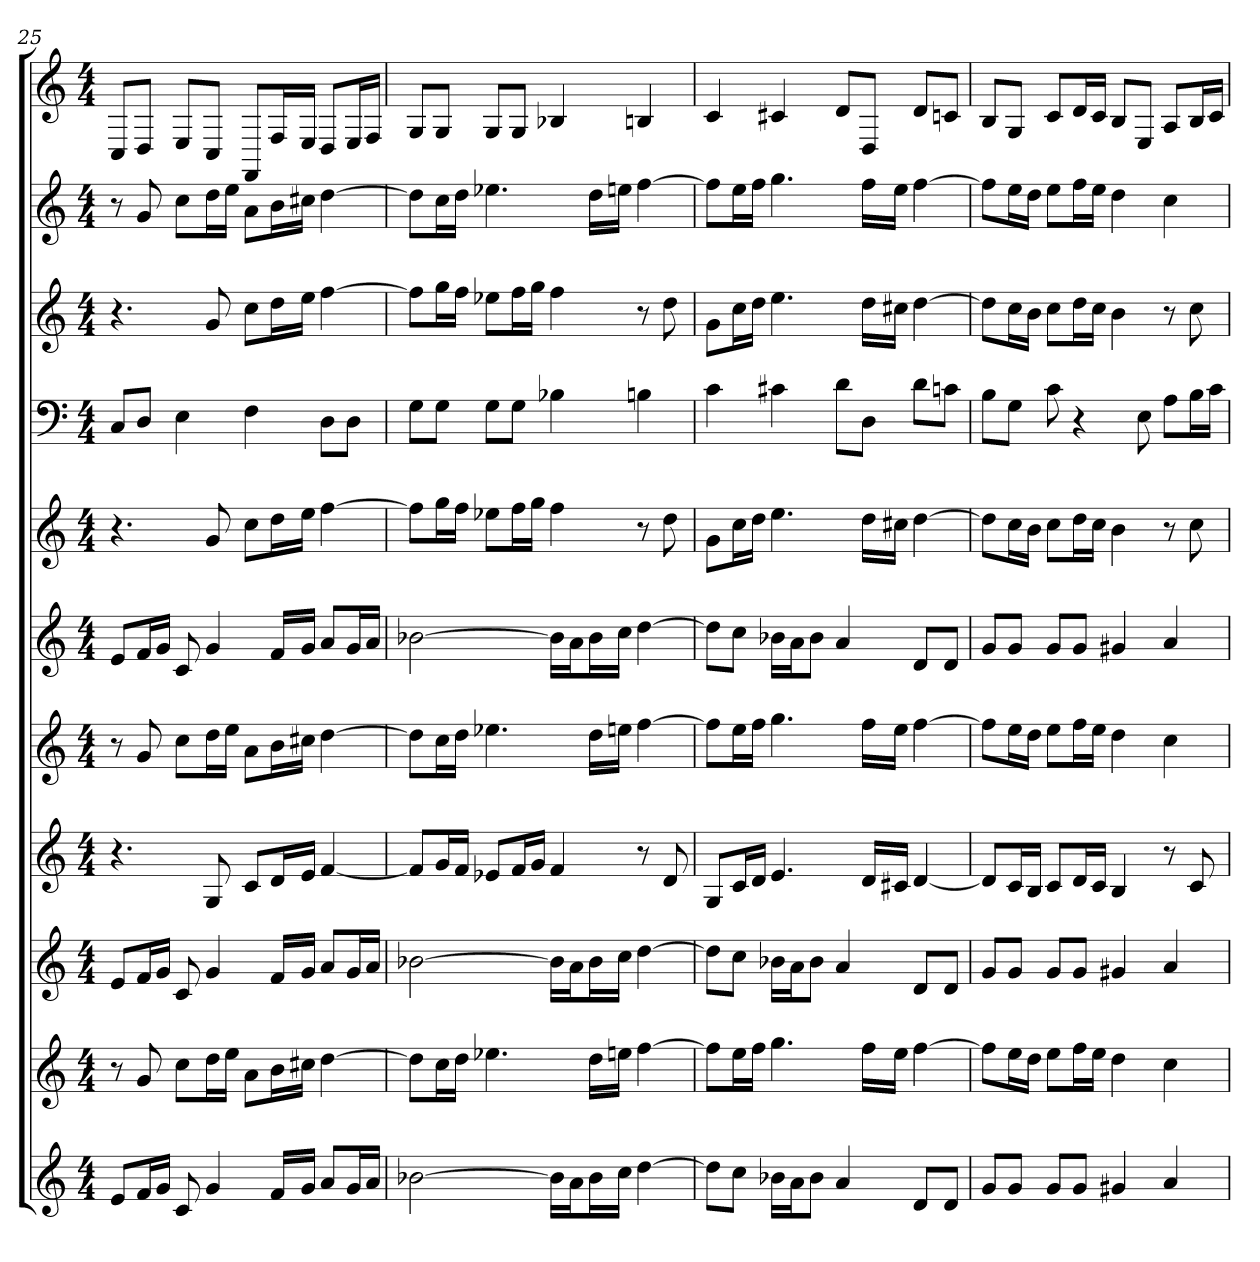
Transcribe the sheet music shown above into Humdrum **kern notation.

**kern	**kern	**kern	**kern	**kern	**kern	**kern	**kern	**kern	**kern	**kern
*part11	*part10	*part9	*part8	*part7	*part6	*part5	*part4	*part3	*part2	*part1
*staff11	*staff10	*staff9	*staff8	*staff7	*staff6	*staff5	*staff4	*staff3	*staff2	*staff1
*clefG2	*clefG2	*clefG2	*clefG2	*clefG2	*clefG2	*clefG2	*clefF4	*clefG2	*clefG2	*clefG2
*k[]	*k[]	*k[]	*k[]	*k[]	*k[]	*k[]	*k[]	*k[]	*k[]	*k[]
*a:	*a:	*a:	*a:	*a:	*a:	*a:	*a:	*a:	*a:	*a:
*M4/4	*M4/4	*M4/4	*M4/4	*M4/4	*M4/4	*M4/4	*M4/4	*M4/4	*M4/4	*M4/4
=25	=25	=25	=25	=25	=25	=25	=25	=25	=25	=25
8e/L	8r	8e/L	4.r	8r	8e/L	4.r	8C/L	4.r	8r	8C/L
16f/L	8g	16f/L	.	8g	16f/L	.	8D/J	.	8g	8D/J
16g/JJ	.	16g/JJ	.	.	16g/JJ	.	.	.	.	.
8c	8cc\L	8c	.	8cc\L	8c	.	4E	.	8cc\L	8E/L
4g	16dd\L	4g	8G	16dd\L	4g	8g	.	8g	16dd\L	8C/J
.	16ee\JJ	.	.	16ee\JJ	.	.	.	.	16ee\JJ	.
.	8a\L	.	8c/L	8a\L	.	8cc\L	4F	8cc\L	8a\L	8FF/L
16f/LL	16b\L	16f/LL	16d/L	16b\L	16f/LL	16dd\L	.	16dd\L	16b\L	16F/L
16g/JJ	16cc#X\JJ	16g/JJ	16e/JJ	16cc#X\JJ	16g/JJ	16ee\JJ	.	16ee\JJ	16cc#X\JJ	16E/JJ
8a/L	[4dd	8a/L	[4f	[4dd	8a/L	[4ff	8D\L	[4ff	[4dd	8D/L
16g/L	.	16g/L	.	.	16g/L	.	8D\J	.	.	16E/L
16a/JJ	.	16a/JJ	.	.	16a/JJ	.	.	.	.	16F/JJ
=26	=26	=26	=26	=26	=26	=26	=26	=26	=26	=26
[2b-X	8dd\L]	[2b-X	8f/L]	8dd\L]	[2b-X	8ff\L]	8G\L	8ff\L]	8dd\L]	8G/L
.	16cc\L	.	16g/L	16cc\L	.	16gg\L	8G\J	16gg\L	16cc\L	8G/J
.	16dd\JJ	.	16f/JJ	16dd\JJ	.	16ff\JJ	.	16ff\JJ	16dd\JJ	.
.	4.ee-X	.	8e-X/L	4.ee-X	.	8ee-X\L	8G\L	8ee-X\L	4.ee-X	8G/L
.	.	.	16f/L	.	.	16ff\L	8G\J	16ff\L	.	8G/J
.	.	.	16g/JJ	.	.	16gg\JJ	.	16gg\JJ	.	.
16b-\LL]	.	16b-\LL]	4f	.	16b-\LL]	4ff	4B-X	4ff	.	4B-X
16a\J	.	16a\J	.	.	16a\J	.	.	.	.	.
16b-\L	16dd\LL	16b-\L	.	16dd\LL	16b-\L	.	.	.	16dd\LL	.
16cc\JJ	16een\JJ	16cc\JJ	.	16een\JJ	16cc\JJ	.	.	.	16een\JJ	.
[4dd	[4ff	[4dd	8r	[4ff	[4dd	8r	4Bn	8r	[4ff	4Bn
.	.	.	8d	.	.	8dd	.	8dd	.	.
=27	=27	=27	=27	=27	=27	=27	=27	=27	=27	=27
8dd\L]	8ff\L]	8dd\L]	8G/L	8ff\L]	8dd\L]	8g\L	4c	8g\L	8ff\L]	4c
8cc\J	16ee\L	8cc\J	16c/L	16ee\L	8cc\J	16cc\L	.	16cc\L	16ee\L	.
.	16ff\JJ	.	16d/JJ	16ff\JJ	.	16dd\JJ	.	16dd\JJ	16ff\JJ	.
16b-X\LL	4.gg	16b-X\LL	4.e	4.gg	16b-X\LL	4.ee	4c#X	4.ee	4.gg	4c#X
16a\J	.	16a\J	.	.	16a\J	.	.	.	.	.
8b-\J	.	8b-\J	.	.	8b-\J	.	.	.	.	.
4a	.	4a	.	.	4a	.	8d\L	.	.	8d/L
.	16ff\LL	.	16d/LL	16ff\LL	.	16dd\LL	8D\J	16dd\LL	16ff\LL	8D/J
.	16ee\JJ	.	16c#X/JJ	16ee\JJ	.	16cc#X\JJ	.	16cc#X\JJ	16ee\JJ	.
8d/L	[4ff	8d/L	[4d	[4ff	8d/L	[4dd	8d\L	[4dd	[4ff	8d/L
8d/J	.	8d/J	.	.	8d/J	.	8cn\J	.	.	8cn/J
=28	=28	=28	=28	=28	=28	=28	=28	=28	=28	=28
8g/L	8ff\L]	8g/L	8d/L]	8ff\L]	8g/L	8dd\L]	8B\L	8dd\L]	8ff\L]	8B/L
8g/J	16ee\L	8g/J	16c/L	16ee\L	8g/J	16cc\L	8G\J	16cc\L	16ee\L	8G/J
.	16dd\JJ	.	16B/JJ	16dd\JJ	.	16b\JJ	.	16b\JJ	16dd\JJ	.
8g/L	8ee\L	8g/L	8c/L	8ee\L	8g/L	8cc\L	8c	8cc\L	8ee\L	8c/L
8g/J	16ff\L	8g/J	16d/L	16ff\L	8g/J	16dd\L	4r	16dd\L	16ff\L	16d/L
.	16ee\JJ	.	16c/JJ	16ee\JJ	.	16cc\JJ	.	16cc\JJ	16ee\JJ	16c/JJ
4g#X	4dd	4g#X	4B	4dd	4g#X	4b	.	4b	4dd	8B/L
.	.	.	.	.	.	.	8E	.	.	8E/J
4a	4cc	4a	8r	4cc	4a	8r	8A\L	8r	4cc	8A/L
.	.	.	8c	.	.	8cc	16B\L	8cc	.	16B/L
.	.	.	.	.	.	.	16c\JJ	.	.	16c/JJ
=	=	=	=	=	=	=	=	=	=	=
*-	*-	*-	*-	*-	*-	*-	*-	*-	*-	*-
